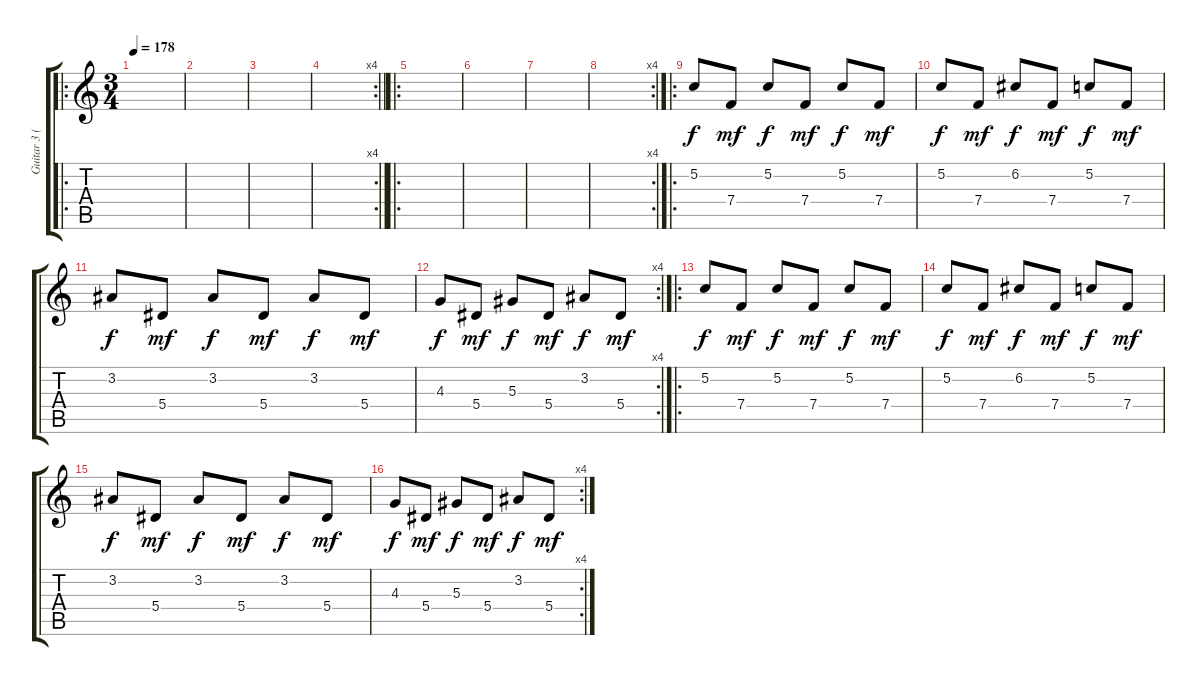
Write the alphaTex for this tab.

\track ("Guitar 3 (Rhytm)" "Guitar 3 (") {instrument distortionguitar}
\staff {score tabs}
\tuning (C4 G3 Eb3 Bb2 F2 C2) {hide}
\ro
\ts (3 4)
\tempo 178
\clef g2
\ks c
|
|
|
\rc 4
\barLineRight lightlight
|
\ro
|
|
|
\rc 4
|
\ro
5.2.8{volume 14 balance 13 instrument acousticguitarsteel} 7.4.8{dy mf} 5.2.8{dy f} 7.4.8{dy mf} 5.2.8{dy f} 7.4.8{dy mf} |
5.2.8{dy f} 7.4.8{dy mf} 6.2.8{dy f} 7.4.8{dy mf} 5.2.8{dy f} 7.4.8{dy mf} |
3.2.8{dy f} 5.4.8{dy mf} 3.2.8{dy f} 5.4.8{dy mf} 3.2.8{dy f} 5.4.8{dy mf} |
\rc 4
4.3.8{dy f} 5.4.8{dy mf} 5.3.8{dy f} 5.4.8{dy mf} 3.2.8{dy f} 5.4.8{dy mf} |
\ro
5.2.8{dy f} 7.4.8{dy mf} 5.2.8{dy f} 7.4.8{dy mf} 5.2.8{dy f} 7.4.8{dy mf} |
5.2.8{dy f} 7.4.8{dy mf} 6.2.8{dy f} 7.4.8{dy mf} 5.2.8{dy f} 7.4.8{dy mf} |
3.2.8{dy f} 5.4.8{dy mf} 3.2.8{dy f} 5.4.8{dy mf} 3.2.8{dy f} 5.4.8{dy mf} |
\rc 4
4.3.8{dy f} 5.4.8{dy mf} 5.3.8{dy f} 5.4.8{dy mf} 3.2.8{dy f} 5.4.8{dy mf}
